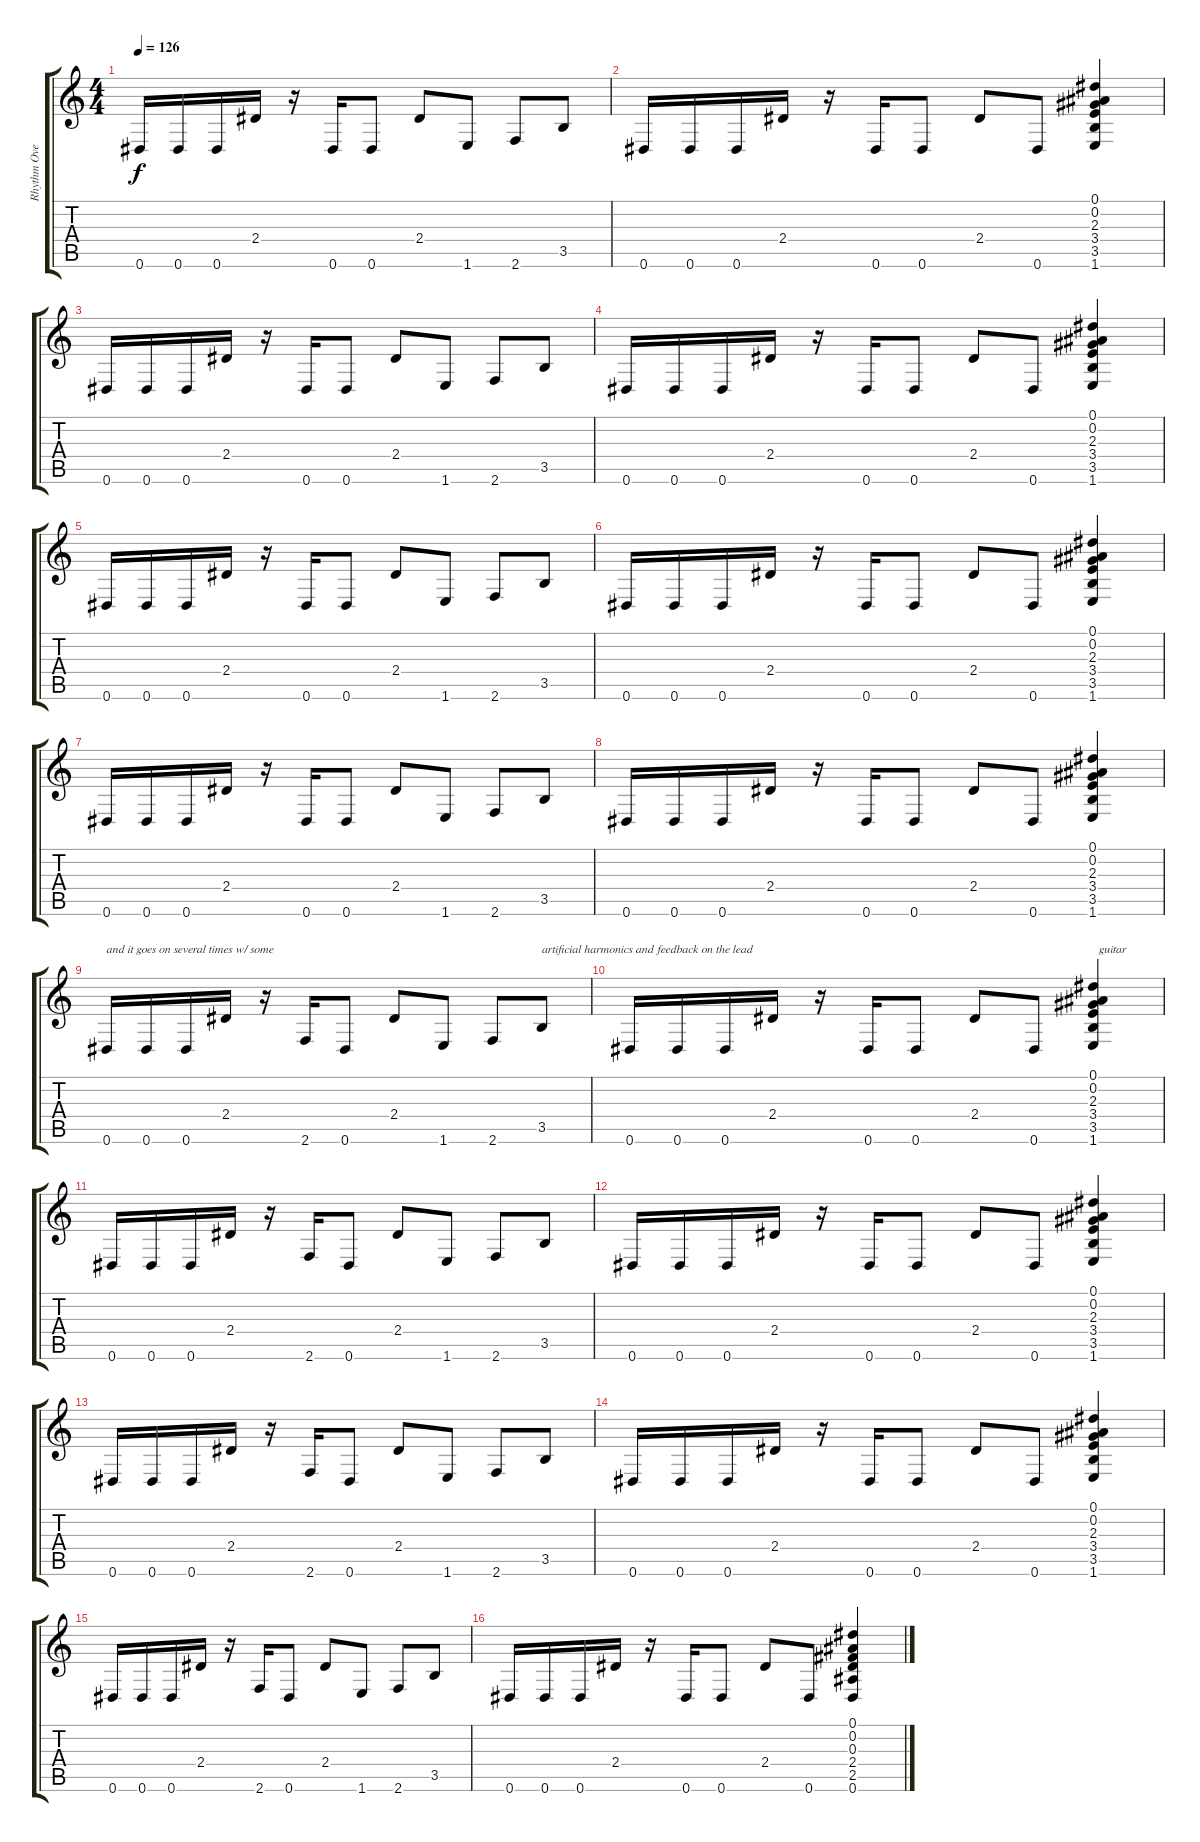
\track ("Rhythm Overdub" "Rhythm Ove") {instrument distortionguitar}
\staff {score tabs}
\tuning (Eb4 Bb3 Gb3 Db3 Ab2 Eb2) {hide}
\ts (4 4)
\tempo 126
\clef g2
\ks c
0.6.16{dy f} 0.6.16 0.6.16 2.4.16 r.16 0.6.16 0.6.8 2.4.8 1.6.8 2.6.8 3.5.8 |
0.6.16 0.6.16 0.6.16 2.4.16 r.16 0.6.16 0.6.8 2.4.8 0.6.8 (0.1 0.2 2.3 3.4 3.5 1.6).4 |
0.6.16 0.6.16 0.6.16 2.4.16 r.16 0.6.16 0.6.8 2.4.8 1.6.8 2.6.8 3.5.8 |
0.6.16 0.6.16 0.6.16 2.4.16 r.16 0.6.16 0.6.8 2.4.8 0.6.8 (0.1 0.2 2.3 3.4 3.5 1.6).4 |
0.6.16 0.6.16 0.6.16 2.4.16 r.16 0.6.16 0.6.8 2.4.8 1.6.8 2.6.8 3.5.8 |
0.6.16 0.6.16 0.6.16 2.4.16 r.16 0.6.16 0.6.8 2.4.8 0.6.8 (0.1 0.2 2.3 3.4 3.5 1.6).4 |
0.6.16 0.6.16 0.6.16 2.4.16 r.16 0.6.16 0.6.8 2.4.8 1.6.8 2.6.8 3.5.8 |
0.6.16 0.6.16 0.6.16 2.4.16 r.16 0.6.16 0.6.8 2.4.8 0.6.8 (0.1 0.2 2.3 3.4 3.5 1.6).4 |
0.6.16{txt "and it goes on several times w/ some"} 0.6.16 0.6.16 2.4.16 r.16 2.6.16 0.6.8 2.4.8 1.6.8 2.6.8 3.5.8{txt "artificial harmonics and feedback on the lead"} |
0.6.16 0.6.16 0.6.16 2.4.16 r.16 0.6.16 0.6.8 2.4.8 0.6.8 (0.1 0.2 2.3 3.4 3.5 1.6).4{txt "  guitar"} |
0.6.16 0.6.16 0.6.16 2.4.16 r.16 2.6.16 0.6.8 2.4.8 1.6.8 2.6.8 3.5.8 |
0.6.16 0.6.16 0.6.16 2.4.16 r.16 0.6.16 0.6.8 2.4.8 0.6.8 (0.1 0.2 2.3 3.4 3.5 1.6).4 |
0.6.16 0.6.16 0.6.16 2.4.16 r.16 2.6.16 0.6.8 2.4.8 1.6.8 2.6.8 3.5.8 |
0.6.16 0.6.16 0.6.16 2.4.16 r.16 0.6.16 0.6.8 2.4.8 0.6.8 (0.1 0.2 2.3 3.4 3.5 1.6).4 |
0.6.16 0.6.16 0.6.16 2.4.16 r.16 2.6.16 0.6.8 2.4.8 1.6.8 2.6.8 3.5.8 |
0.6.16 0.6.16 0.6.16 2.4.16 r.16 0.6.16 0.6.8 2.4.8 0.6.8 (0.1 0.2 0.3 2.4 2.5 0.6).4
